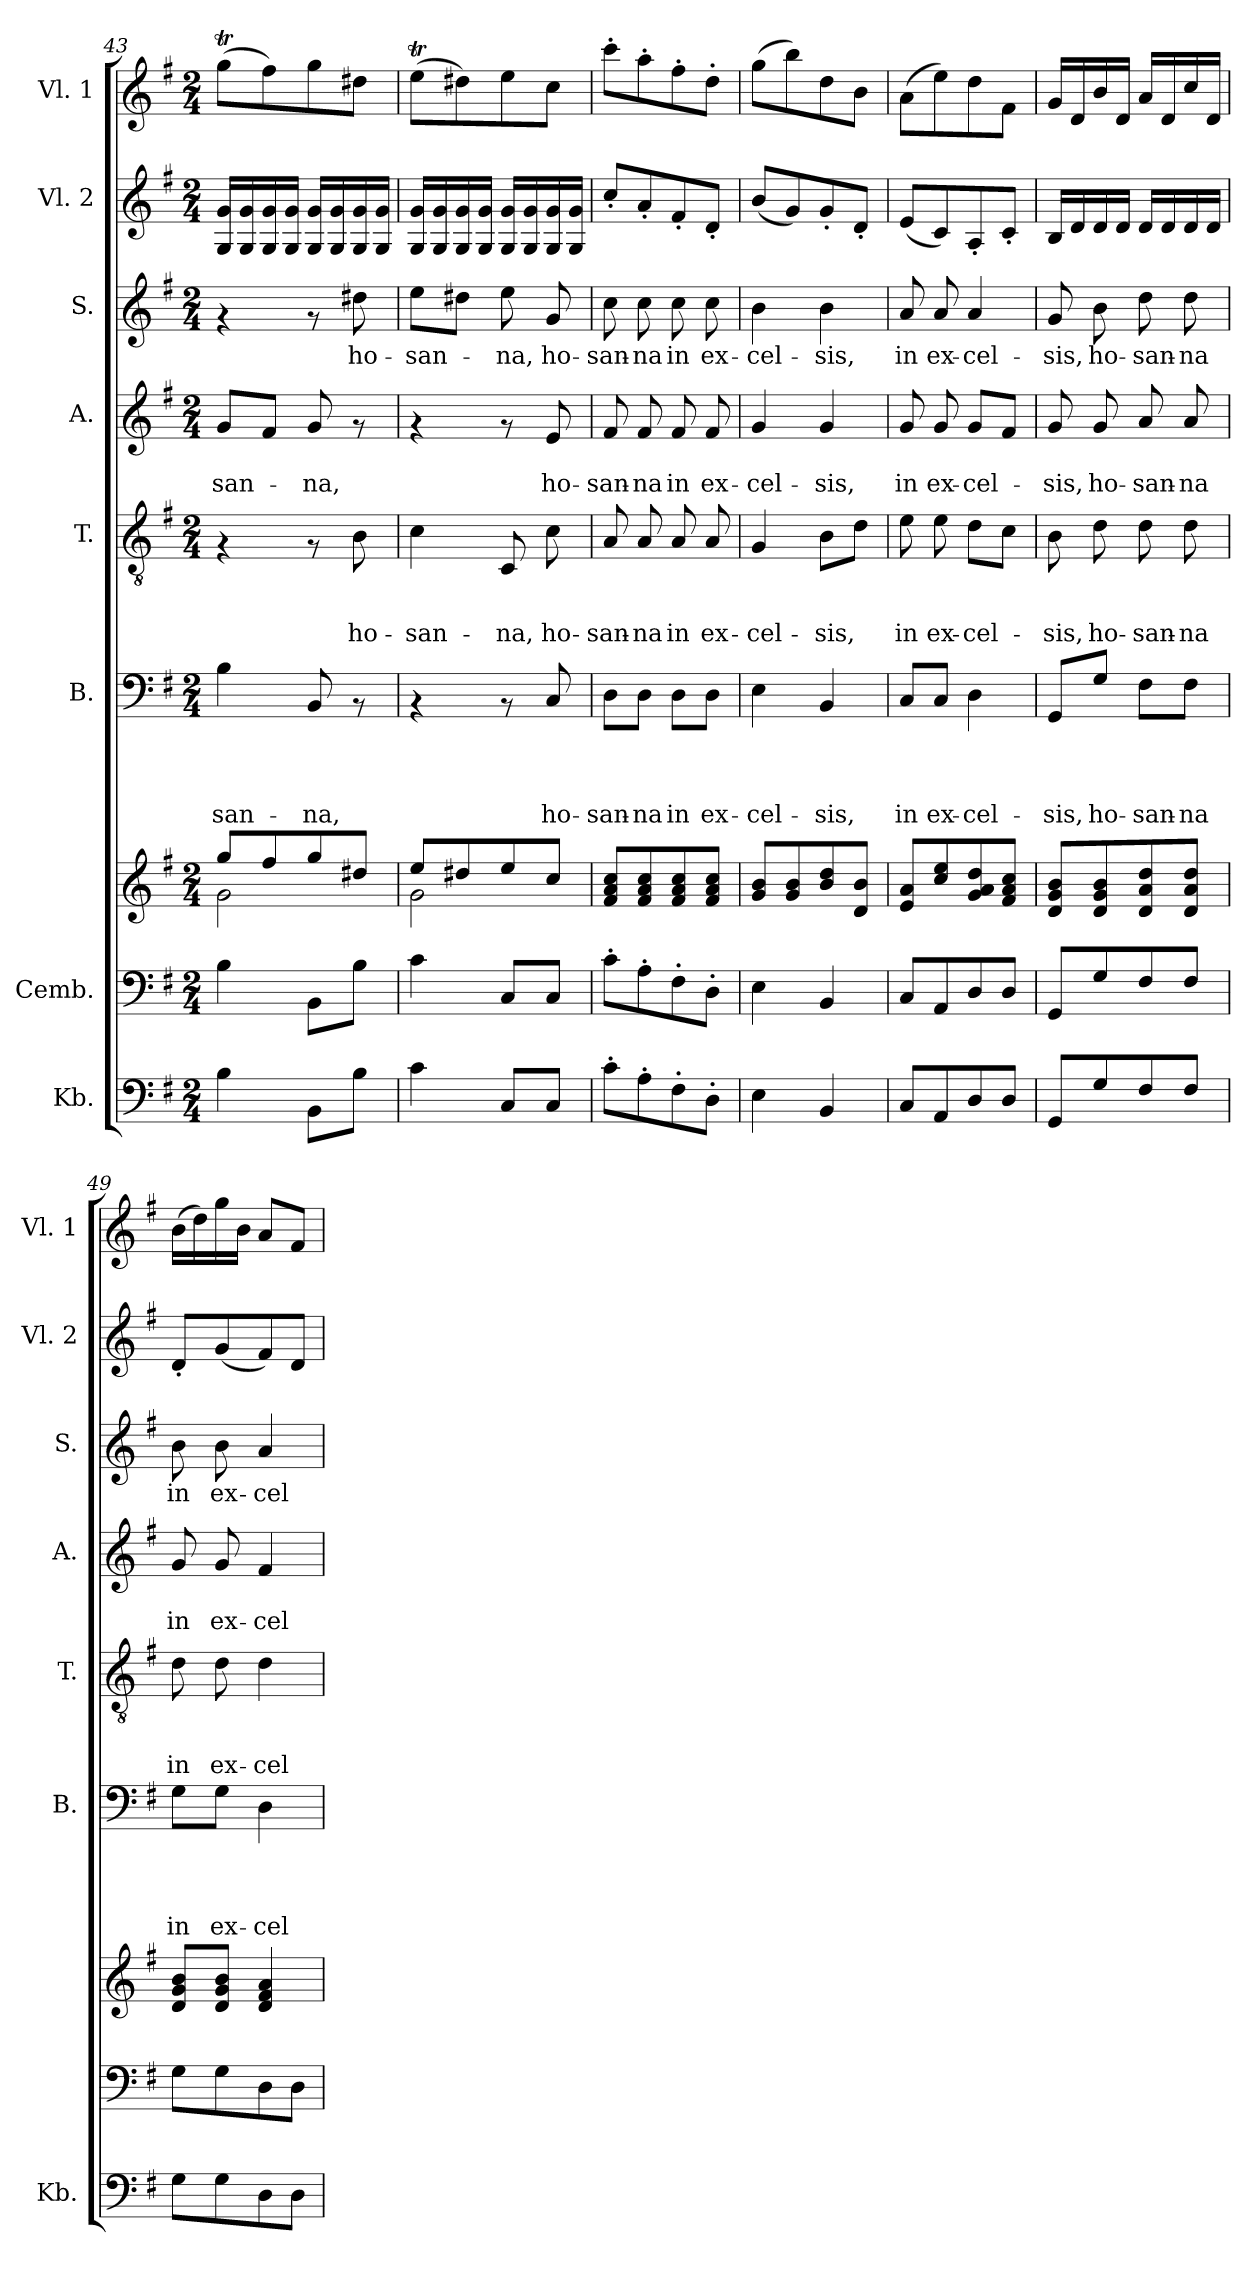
**kern	**kern	**kern	**kern	**text	**text	**text	**text	**kern	**text	**text	**text	**kern	**text	**text	**kern	**text	**kern	**kern
*part8	*part7	*part7	*part6	*part6	*part6	*part6	*part6	*part5	*part5	*part5	*part5	*part4	*part4	*part4	*part3	*part3	*part2	*part1
*staff9	*staff8	*staff7	*staff6	*staff6	*staff6	*staff6	*staff6	*staff5	*staff5	*staff5	*staff5	*staff4	*staff4	*staff4	*staff3	*staff3	*staff2	*staff1
*I"Kb.	*I"Cemb.	*	*I"B.	*	*	*	*	*I"T.	*	*	*	*I"A.	*	*	*I"S.	*	*I"Vl. 2	*I"Vl. 1
*I'Kb.	*	*	*I'B.	*	*	*	*	*I'T.	*	*	*	*I'A.	*	*	*I'S.	*	*I'Vl. 2	*I'Vl. 1
*clefF4	*clefF4	*clefG2	*clefF4	*	*	*	*	*clefGv2	*	*	*	*clefG2	*	*	*clefG2	*	*clefG2	*clefG2
*k[f#]	*k[f#]	*k[f#]	*k[f#]	*	*	*	*	*k[f#]	*	*	*	*k[f#]	*	*	*k[f#]	*	*k[f#]	*k[f#]
*G:	*G:	*G:	*G:	*	*	*	*	*G:	*	*	*	*G:	*	*	*G:	*	*G:	*G:
*M2/4	*M2/4	*M2/4	*M2/4	*	*	*	*	*M2/4	*	*	*	*M2/4	*	*	*M2/4	*	*M2/4	*M2/4
=43	=43	=43	=43	=43	=43	=43	=43	=43	=43	=43	=43	=43	=43	=43	=43	=43	=43	=43
*	*	*^	*	*	*	*	*	*	*	*	*	*	*	*	*	*	*	*
!	!	!	!	!	!	!	!	!LO:LY:b	!	!	!	!	!	!	!LO:LY:b	!	!	!	!
4B\	4B\	8gg/L	2g\	4B\	.	.	.	-san-	4rF	.	.	.	8g/L	.	-san-	4rf	.	16G/ 16g/LL	(>8ggT\L
.	.	.	.	.	.	.	.	.	.	.	.	.	.	.	.	.	.	16G/ 16g/	.
.	.	8ff#/	.	.	.	.	.	.	.	.	.	.	8f#/J	.	.	.	.	16G/ 16g/	8ff#\)
.	.	.	.	.	.	.	.	.	.	.	.	.	.	.	.	.	.	16G/ 16g/JJ	.
!	!	!	!	!	!	!	!	!LO:LY:b	!	!	!	!	!	!	!LO:LY:b	!	!	!	!
8BB\L	8BB\L	8gg/	.	8BB/	.	.	.	-na,	8rF	.	.	.	8g/	.	-na,	8rf	.	16G/ 16g/LL	8gg\
.	.	.	.	.	.	.	.	.	.	.	.	.	.	.	.	.	.	16G/ 16g/	.
!	!	!	!	!	!	!	!	!	!	!	!	!LO:LY:b	!	!	!	!	!LO:LY:b	!	!
8B\J	8B\J	8dd#X/J	.	8rAA	.	.	.	.	8B\	.	.	ho-	8rf	.	.	8dd#X\	ho-	16G/ 16g/	8dd#X\J
.	.	.	.	.	.	.	.	.	.	.	.	.	.	.	.	.	.	16G/ 16g/JJ	.
!!LO:PB:g=z
=44	=44	=44	=44	=44	=44	=44	=44	=44	=44	=44	=44	=44	=44	=44	=44	=44	=44	=44	=44
!	!	!	!	!	!	!	!	!	!	!	!	!LO:LY:b	!	!	!	!	!LO:LY:b	!	!
4c\	4c\	8ee/L	2g\	4rAA	.	.	.	.	4c\	.	.	-san-	4rf	.	.	8ee\L	-san-	16G/ 16g/LL	(>8eeT\L
.	.	.	.	.	.	.	.	.	.	.	.	.	.	.	.	.	.	16G/ 16g/	.
.	.	8dd#X/	.	.	.	.	.	.	.	.	.	.	.	.	.	8dd#X\J	.	16G/ 16g/	8dd#X\)
.	.	.	.	.	.	.	.	.	.	.	.	.	.	.	.	.	.	16G/ 16g/JJ	.
!	!	!	!	!	!	!	!	!	!	!	!	!LO:LY:b	!	!	!	!	!LO:LY:b	!	!
8C/L	8C/L	8ee/	.	8rAA	.	.	.	.	8C/	.	.	-na,	8rf	.	.	8ee\	-na,	16G/ 16g/LL	8ee\
.	.	.	.	.	.	.	.	.	.	.	.	.	.	.	.	.	.	16G/ 16g/	.
!	!	!	!	!	!	!	!	!LO:LY:b	!	!	!	!LO:LY:b	!	!	!LO:LY:b	!	!LO:LY:b	!	!
8C/J	8C/J	8cc/J	.	8C/	.	.	.	ho-	8c\	.	.	ho-	8e/	.	ho-	8g/	ho-	16G/ 16g/	8cc\J
.	.	.	.	.	.	.	.	.	.	.	.	.	.	.	.	.	.	16G/ 16g/JJ	.
*	*	*v	*v	*	*	*	*	*	*	*	*	*	*	*	*	*	*	*	*
=45	=45	=45	=45	=45	=45	=45	=45	=45	=45	=45	=45	=45	=45	=45	=45	=45	=45	=45
!	!	!	!	!	!	!	!LO:LY:b	!	!	!	!LO:LY:b	!	!	!LO:LY:b	!	!LO:LY:b	!	!
8c'>\L	8c'>\L	8f#/ 8a/ 8cc/L	8D\L	.	.	.	-san-	8A/	.	.	-san-	8f#/	.	-san-	8cc\	-san-	8cc'</L	8ccc'>\L
!	!	!	!	!	!	!	!LO:LY:b	!	!	!	!LO:LY:b	!	!	!LO:LY:b	!	!LO:LY:b	!	!
8A'>\	8A'>\	8f#/ 8a/ 8cc/	8D\J	.	.	.	-na	8A/	.	.	-na	8f#/	.	-na	8cc\	-na	8a'</	8aa'>\
!	!	!	!	!	!	!	!LO:LY:b	!	!	!	!LO:LY:b	!	!	!LO:LY:b	!	!LO:LY:b	!	!
8F#'>\	8F#'>\	8f#/ 8a/ 8cc/	8D\L	.	.	.	in	8A/	.	.	in	8f#/	.	in	8cc\	in	8f#'</	8ff#'>\
!	!	!	!	!	!	!	!LO:LY:b	!	!	!	!LO:LY:b	!	!	!LO:LY:b	!	!LO:LY:b	!	!
8D'>\J	8D'>\J	8f#/ 8a/ 8cc/J	8D\J	.	.	.	ex-	8A/	.	.	ex-	8f#/	.	ex-	8cc\	ex-	8d'</J	8dd'>\J
=46	=46	=46	=46	=46	=46	=46	=46	=46	=46	=46	=46	=46	=46	=46	=46	=46	=46	=46
!	!	!	!	!	!	!	!LO:LY:b	!	!	!	!LO:LY:b	!	!	!LO:LY:b	!	!LO:LY:b	!	!
4E\	4E\	8g/ 8b/L	4E\	.	.	.	-cel-	4G/	.	.	-cel-	4g/	.	-cel-	4b\	-cel-	(<8b/L	(>8gg\L
.	.	8g/ 8b/	.	.	.	.	.	.	.	.	.	.	.	.	.	.	8g/)	8bb\)
!	!	!	!	!	!	!	!LO:LY:b	!	!	!	!LO:LY:b	!	!	!LO:LY:b	!	!LO:LY:b	!	!
4BB/	4BB/	8b/ 8dd/	4BB/	.	.	.	-sis,	8B\L	.	.	-sis,	4g/	.	-sis,	4b\	-sis,	8g'</	8dd\
.	.	8d/ 8b/J	.	.	.	.	.	8d\J	.	.	.	.	.	.	.	.	8d'</J	8b\J
=47	=47	=47	=47	=47	=47	=47	=47	=47	=47	=47	=47	=47	=47	=47	=47	=47	=47	=47
!	!	!	!	!	!	!	!LO:LY:b	!	!	!	!LO:LY:b	!	!	!LO:LY:b	!	!LO:LY:b	!	!
8C/L	8C/L	8e/ 8a/L	8C/L	.	.	.	in	8e\	.	.	in	8g/	.	in	8a/	in	(<8e/L	(>8a\L
!	!	!	!	!	!	!	!LO:LY:b	!	!	!	!LO:LY:b	!	!	!LO:LY:b	!	!LO:LY:b	!	!
8AA/	8AA/	8cc/ 8ee/	8C/J	.	.	.	ex-	8e\	.	.	ex-	8g/	.	ex-	8a/	ex-	8c/)	8ee\)
!	!	!	!	!	!	!	!LO:LY:b	!	!	!	!LO:LY:b	!	!	!LO:LY:b	!	!LO:LY:b	!	!
8D/	8D/	8g/ 8a/ 8dd/	4D\	.	.	.	-cel-	8d\L	.	.	-cel-	8g/L	.	-cel-	4a/	-cel-	8A'</	8dd\
8D/J	8D/J	8f#/ 8a/ 8cc/J	.	.	.	.	.	8c\J	.	.	.	8f#/J	.	.	.	.	8c'</J	8f#\J
!!LO:PB:g=z
=48	=48	=48	=48	=48	=48	=48	=48	=48	=48	=48	=48	=48	=48	=48	=48	=48	=48	=48
!	!	!	!	!	!	!	!LO:LY:b	!	!	!	!LO:LY:b	!	!	!LO:LY:b	!	!LO:LY:b	!	!
8GG/L	8GG/L	8d/ 8g/ 8b/L	8GG/L	.	.	.	-sis,	8B\	.	.	-sis,	8g/	.	-sis,	8g/	-sis,	16B/LL	16g/LL
.	.	.	.	.	.	.	.	.	.	.	.	.	.	.	.	.	16d/	16d/
!	!	!	!	!	!	!	!LO:LY:b	!	!	!	!LO:LY:b	!	!	!LO:LY:b	!	!LO:LY:b	!	!
8G/	8G/	8d/ 8g/ 8b/	8G/J	.	.	.	ho-	8d\	.	.	ho-	8g/	.	ho-	8b\	ho-	16d/	16b/
.	.	.	.	.	.	.	.	.	.	.	.	.	.	.	.	.	16d/JJ	16d/JJ
!	!	!	!	!	!	!	!LO:LY:b	!	!	!	!LO:LY:b	!	!	!LO:LY:b	!	!LO:LY:b	!	!
8F#/	8F#/	8d/ 8a/ 8dd/	8F#\L	.	.	.	-san-	8d\	.	.	-san-	8a/	.	-san-	8dd\	-san-	16d/LL	16a/LL
.	.	.	.	.	.	.	.	.	.	.	.	.	.	.	.	.	16d/	16d/
!	!	!	!	!	!	!	!LO:LY:b	!	!	!	!LO:LY:b	!	!	!LO:LY:b	!	!LO:LY:b	!	!
8F#/J	8F#/J	8d/ 8a/ 8dd/J	8F#\J	.	.	.	-na	8d\	.	.	-na	8a/	.	-na	8dd\	-na	16d/	16cc/
.	.	.	.	.	.	.	.	.	.	.	.	.	.	.	.	.	16d/JJ	16d/JJ
=49	=49	=49	=49	=49	=49	=49	=49	=49	=49	=49	=49	=49	=49	=49	=49	=49	=49	=49
!	!	!	!	!	!	!	!LO:LY:b	!	!	!	!LO:LY:b	!	!	!LO:LY:b	!	!LO:LY:b	!	!
8G\L	8G\L	8d/ 8g/ 8b/L	8G\L	.	.	.	in	8d\	.	.	in	8g/	.	in	8b\	in	8d'</L	(>16b\LL
.	.	.	.	.	.	.	.	.	.	.	.	.	.	.	.	.	.	16dd\)
!	!	!	!	!	!	!	!LO:LY:b	!	!	!	!LO:LY:b	!	!	!LO:LY:b	!	!LO:LY:b	!	!
8G\	8G\	8d/ 8g/ 8b/J	8G\J	.	.	.	ex-	8d\	.	.	ex-	8g/	.	ex-	8b\	ex-	(<8g/	16gg\
.	.	.	.	.	.	.	.	.	.	.	.	.	.	.	.	.	.	16b\JJ
!	!	!	!	!	!	!	!LO:LY:b	!	!	!	!LO:LY:b	!	!	!LO:LY:b	!	!LO:LY:b	!	!
8D\	8D\	4d/ 4f#/ 4a/	4D\	.	.	.	-cel-	4d\	.	.	-cel-	4f#/	.	-cel-	4a/	-cel-	8f#/)	8a/L
8D\J	8D\J	.	.	.	.	.	.	.	.	.	.	.	.	.	.	.	8d/J	8f#/J
=	=	=	=	=	=	=	=	=	=	=	=	=	=	=	=	=	=	=
*-	*-	*-	*-	*-	*-	*-	*-	*-	*-	*-	*-	*-	*-	*-	*-	*-	*-	*-
